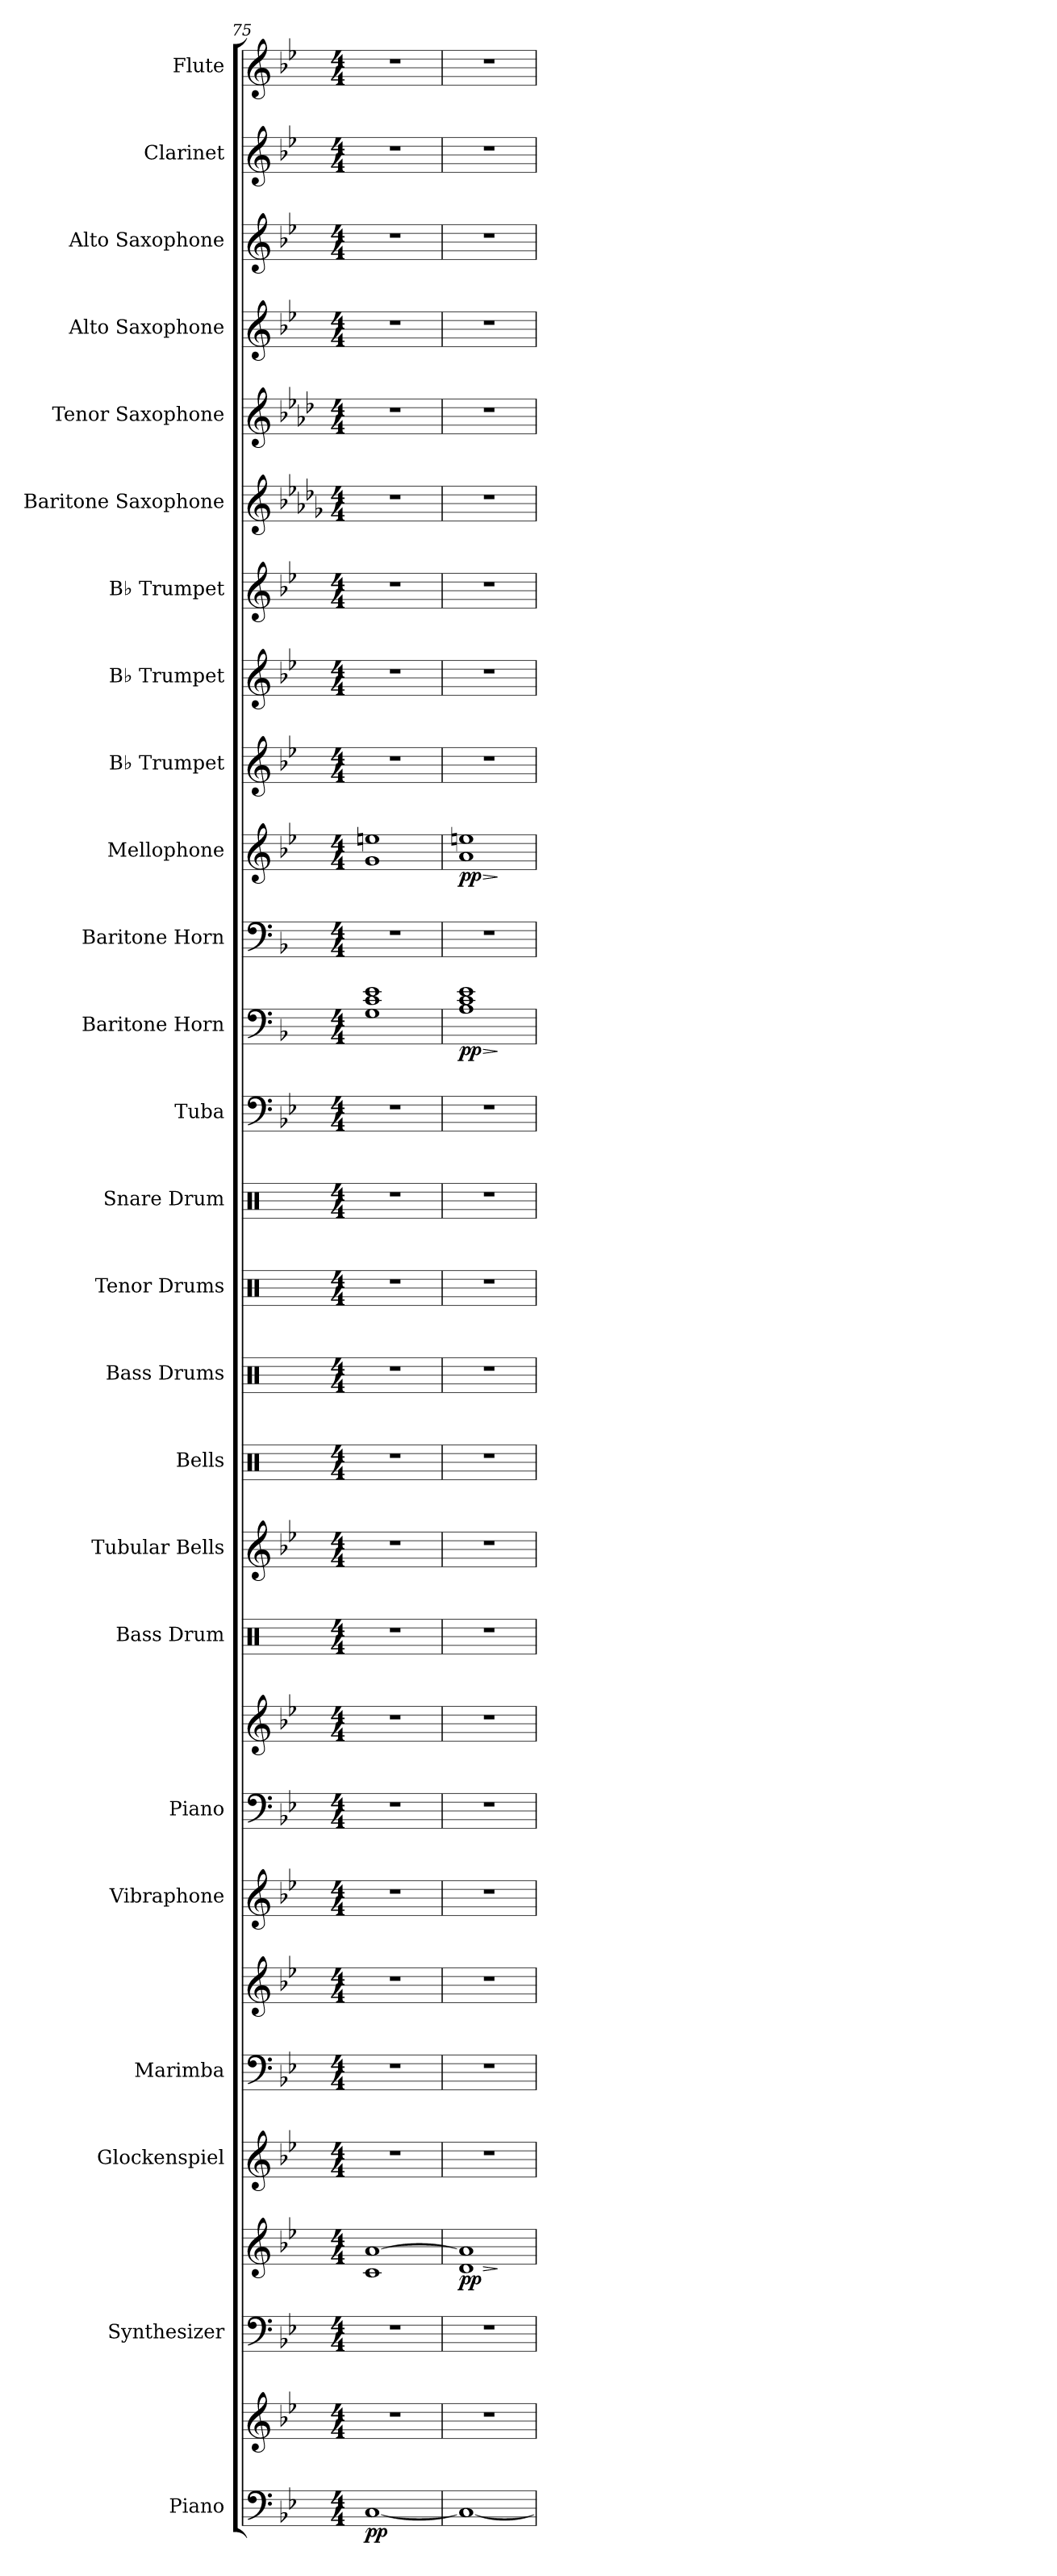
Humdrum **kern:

**kern	**kern	**dynam	**kern	**kern	**dynam	**kern	**kern	**kern	**kern	**kern	**kern	**kern	**kern	**kern	**kern	**kern	**kern	**kern	**kern	**dynam	**kern	**kern	**dynam	**kern	**kern	**kern	**kern	**kern	**kern	**kern	**kern	**kern
*part25	*part25	*part25	*part24	*part24	*part24	*part23	*part22	*part22	*part21	*part20	*part20	*part19	*part18	*part17	*part16	*part15	*part14	*part13	*part12	*part12	*part11	*part10	*part10	*part9	*part8	*part7	*part6	*part5	*part4	*part3	*part2	*part1
*staff29	*staff28	*staff28/29	*staff27	*staff26	*staff26/27	*staff25	*staff24	*staff23	*staff22	*staff21	*staff20	*staff19	*staff18	*staff17	*staff16	*staff15	*staff14	*staff13	*staff12	*staff12	*staff11	*staff10	*staff10	*staff9	*staff8	*staff7	*staff6	*staff5	*staff4	*staff3	*staff2	*staff1
*I"Piano	*	*	*I"Synthesizer	*	*	*I"Glockenspiel	*I"Marimba	*	*I"Vibraphone	*I"Piano	*	*I"Bass Drum	*I"Tubular Bells	*I"Bells	*I"Bass Drums	*I"Tenor Drums	*I"Snare Drum	*I"Tuba	*I"Baritone Horn	*	*I"Baritone Horn	*I"Mellophone	*	*I"B♭ Trumpet	*I"B♭ Trumpet	*I"B♭ Trumpet	*I"Baritone Saxophone	*I"Tenor Saxophone	*I"Alto Saxophone	*I"Alto Saxophone	*I"Clarinet	*I"Flute
*I'Pno.	*	*	*I'Synth	*	*	*I'Glk.	*I'Mrm.	*	*I'Vib.	*I'Pno.	*	*I'B. Dr.	*I'Tu. Be.	*I'Be.	*I'BD	*I'TD	*I'SD	*I'Tba.	*I'Bar. Hn.	*	*I'Bar. Hn.	*I'Mph.	*	*I'B♭ Tpt.	*I'B♭ Tpt.	*I'B♭ Tpt.	*I'Bar. Sax.	*I'T. Sax.	*I'A. Sax.	*I'A. Sax.	*I'Cl.	*I'Fl.
*clefF4	*clefG2	*	*clefF4	*clefG2	*	*clefG2	*clefF4	*clefG2	*clefG2	*clefF4	*clefG2	*clefX	*clefG2	*clefX	*clefX	*clefX	*clefX	*clefF4	*clefF4	*	*clefF4	*clefG2	*	*clefG2	*clefG2	*clefG2	*clefG2	*clefG2	*clefG2	*clefG2	*clefG2	*clefG2
*	*	*	*	*	*	*ITrd-14c-24	*	*	*	*	*	*	*	*	*	*	*	*	*ITrd4c7	*	*ITrd4c7	*ITrd4c7	*	*ITrd1c2	*ITrd1c2	*ITrd1c2	*ITrd12c21	*ITrd8c14	*ITrd5c9	*ITrd5c9	*ITrd1c2	*
*k[b-e-]	*k[b-e-]	*	*k[b-e-]	*k[b-e-]	*	*k[b-e-]	*k[b-e-]	*k[b-e-]	*k[b-e-]	*k[b-e-]	*k[b-e-]	*k[]	*k[b-e-]	*k[]	*k[]	*k[]	*k[]	*k[b-e-]	*k[b-e-]	*	*k[b-e-]	*k[b-e-a-]	*	*k[b-e-a-d-]	*k[b-e-a-d-]	*k[b-e-a-d-]	*k[b-e-a-d-g-]	*k[b-e-a-d-]	*k[b-e-a-d-g-]	*k[b-e-a-d-g-]	*k[b-e-a-d-]	*k[b-e-]
*M4/4	*M4/4	*	*M4/4	*M4/4	*	*M4/4	*M4/4	*M4/4	*M4/4	*M4/4	*M4/4	*M4/4	*M4/4	*M4/4	*M4/4	*M4/4	*M4/4	*M4/4	*M4/4	*	*M4/4	*M4/4	*	*M4/4	*M4/4	*M4/4	*M4/4	*M4/4	*M4/4	*M4/4	*M4/4	*M4/4
=75	=75	=75	=75	=75	=75	=75	=75	=75	=75	=75	=75	=75	=75	=75	=75	=75	=75	=75	=75	=75	=75	=75	=75	=75	=75	=75	=75	=75	=75	=75	=75	=75
!	!	!LO:DY:b=2	!	!	!	!	!	!	!	!	!	!	!	!	!	!	!	!	!	!	!	!	!	!	!	!	!	!	!	!	!	!
[1C	1r	pp	1r	1c [1a	.	1r	1r	1r	1r	1r	1r	1r	1r	1r	1r	1r	1r	1r	1C 1F 1A	.	1r	1c 1an	.	1r	1r	1r	1r	1r	1r	1r	1r	1r
=76	=76	=76	=76	=76	=76	=76	=76	=76	=76	=76	=76	=76	=76	=76	=76	=76	=76	=76	=76	=76	=76	=76	=76	=76	=76	=76	=76	=76	=76	=76	=76	=76
!	!	!	!	!	!LO:HP:b	!	!	!	!	!	!	!	!	!	!	!	!	!	!	!	!	!	!	!	!	!	!	!	!	!	!	!
!	!	!	!	!	!LO:HP:n=1:b	!	!	!	!	!	!	!	!	!	!	!	!	!	!	!LO:HP:b	!	!	!LO:HP:b	!	!	!	!	!	!	!	!	!
!	!	!	!	!	!LO:DY:n=1:b	!	!	!	!	!	!	!	!	!	!	!	!	!	!	!LO:DY:n=1:b	!	!	!LO:DY:n=1:b	!	!	!	!	!	!	!	!	!
1C_	1r	.	1r	1d 1a]	> > pp	1r	1r	1r	1r	1r	1r	1r	1r	1r	1r	1r	1r	1r	1D 1F 1A	> pp	1r	1d 1an	> pp	1r	1r	1r	1r	1r	1r	1r	1r	1r
.	.	.	.	.	] ]	.	.	.	.	.	.	.	.	.	.	.	.	.	.	]	.	.	]	.	.	.	.	.	.	.	.	.
=	=	=	=	=	=	=	=	=	=	=	=	=	=	=	=	=	=	=	=	=	=	=	=	=	=	=	=	=	=	=	=	=
*-	*-	*-	*-	*-	*-	*-	*-	*-	*-	*-	*-	*-	*-	*-	*-	*-	*-	*-	*-	*-	*-	*-	*-	*-	*-	*-	*-	*-	*-	*-	*-	*-
